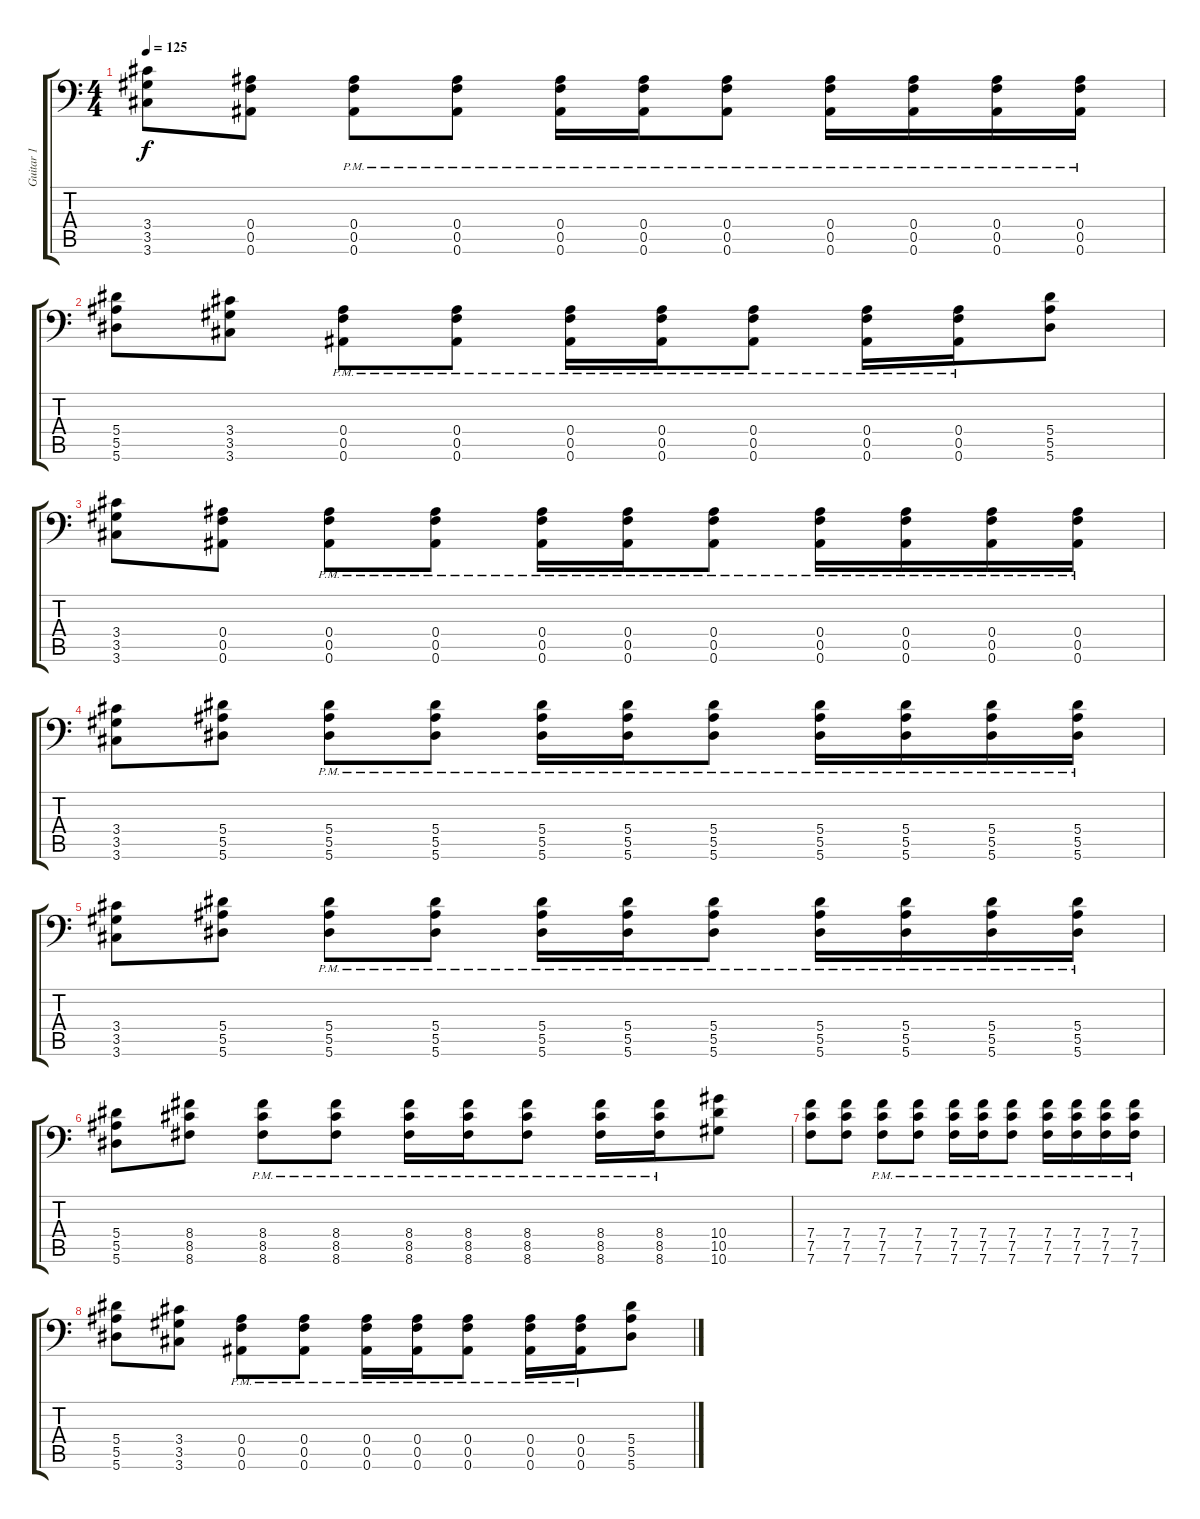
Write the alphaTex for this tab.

\track ("Guitar 1" "Guitar 1") {instrument distortionguitar}
\staff {score tabs}
\tuning (C4 G3 Eb3 Bb2 F2 Bb1) {hide}
\ts (4 4)
\tempo 125
\clef f4
\ks c
(3.4 3.5 3.6).8{dy f} (0.4 0.5 0.6).8 (0.4{pm} 0.5{pm} 0.6{pm}).8 (0.4{pm} 0.5{pm} 0.6{pm}).8 (0.4{pm} 0.5{pm} 0.6{pm}).16 (0.4{pm} 0.5{pm} 0.6{pm}).16 (0.4{pm} 0.5{pm} 0.6{pm}).8 (0.4{pm} 0.5{pm} 0.6{pm}).16 (0.4{pm} 0.5{pm} 0.6{pm}).16 (0.4{pm} 0.5{pm} 0.6{pm}).16 (0.4{pm} 0.5{pm} 0.6{pm}).16 |
(5.4 5.5 5.6).8 (3.4 3.5 3.6).8 (0.4{pm} 0.5{pm} 0.6{pm}).8 (0.4{pm} 0.5{pm} 0.6{pm}).8 (0.4{pm} 0.5{pm} 0.6{pm}).16 (0.4{pm} 0.5{pm} 0.6{pm}).16 (0.4{pm} 0.5{pm} 0.6{pm}).8 (0.4{pm} 0.5 0.6{pm}).16 (0.4{pm} 0.5 0.6{pm}).16 (5.4 5.5 5.6).8 |
(3.4 3.5 3.6).8 (0.4 0.5 0.6).8 (0.4{pm} 0.5{pm} 0.6{pm}).8 (0.4{pm} 0.5{pm} 0.6{pm}).8 (0.4{pm} 0.5{pm} 0.6{pm}).16 (0.4{pm} 0.5{pm} 0.6{pm}).16 (0.4{pm} 0.5{pm} 0.6{pm}).8 (0.4{pm} 0.5{pm} 0.6{pm}).16 (0.4{pm} 0.5{pm} 0.6{pm}).16 (0.4{pm} 0.5{pm} 0.6{pm}).16 (0.4{pm} 0.5{pm} 0.6{pm}).16 |
(3.4 3.5 3.6).8 (5.4 5.5 5.6).8 (5.4{pm} 5.5{pm} 5.6{pm}).8 (5.4{pm} 5.5{pm} 5.6{pm}).8 (5.4{pm} 5.5{pm} 5.6{pm}).16 (5.4{pm} 5.5{pm} 5.6{pm}).16 (5.4{pm} 5.5{pm} 5.6{pm}).8 (5.4{pm} 5.5 5.6{pm}).16 (5.4{pm} 5.5 5.6{pm}).16 (5.4{pm} 5.5{pm} 5.6{pm}).16 (5.4{pm} 5.5{pm} 5.6{pm}).16 |
(3.4 3.5 3.6).8 (5.4 5.5 5.6).8 (5.4{pm} 5.5{pm} 5.6{pm}).8 (5.4{pm} 5.5{pm} 5.6{pm}).8 (5.4{pm} 5.5{pm} 5.6{pm}).16 (5.4{pm} 5.5{pm} 5.6{pm}).16 (5.4{pm} 5.5{pm} 5.6{pm}).8 (5.4{pm} 5.5 5.6{pm}).16 (5.4{pm} 5.5 5.6{pm}).16 (5.4{pm} 5.5{pm} 5.6{pm}).16 (5.4{pm} 5.5{pm} 5.6{pm}).16 |
(5.4 5.5 5.6).8 (8.4 8.5 8.6).8 (8.4{pm} 8.5{pm} 8.6{pm}).8 (8.4{pm} 8.5{pm} 8.6{pm}).8 (8.4{pm} 8.5{pm} 8.6{pm}).16 (8.4{pm} 8.5{pm} 8.6{pm}).16 (8.4{pm} 8.5{pm} 8.6{pm}).8 (8.4{pm} 8.5 8.6{pm}).16 (8.4{pm} 8.5 8.6{pm}).16 (10.4 10.5 10.6).8 |
(7.4 7.5 7.6).8 (7.4 7.5 7.6).8 (7.4{pm} 7.5{pm} 7.6{pm}).8 (7.4{pm} 7.5{pm} 7.6{pm}).8 (7.4{pm} 7.5{pm} 7.6{pm}).16 (7.4{pm} 7.5{pm} 7.6{pm}).16 (7.4{pm} 7.5{pm} 7.6{pm}).8 (7.4{pm} 7.5{pm} 7.6{pm}).16 (7.4{pm} 7.5{pm} 7.6{pm}).16 (7.4{pm} 7.5{pm} 7.6{pm}).16 (7.4{pm} 7.5{pm} 7.6{pm}).16 |
(5.4 5.5 5.6).8 (3.4 3.5 3.6).8 (0.4{pm} 0.5{pm} 0.6{pm}).8 (0.4{pm} 0.5{pm} 0.6{pm}).8 (0.4{pm} 0.5{pm} 0.6{pm}).16 (0.4{pm} 0.5{pm} 0.6{pm}).16 (0.4{pm} 0.5{pm} 0.6{pm}).8 (0.4{pm} 0.5 0.6{pm}).16 (0.4{pm} 0.5 0.6{pm}).16 (5.4 5.5 5.6).8
